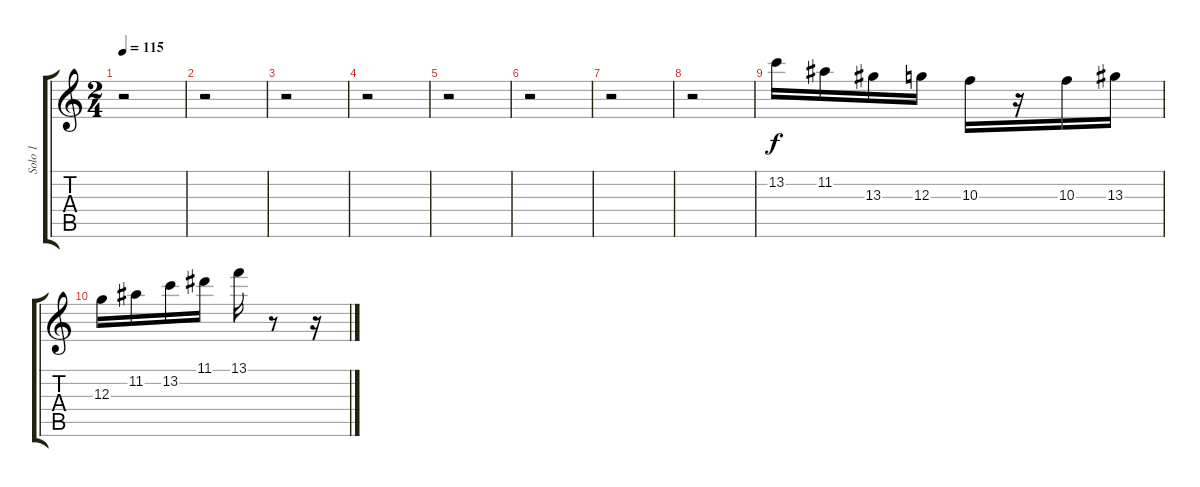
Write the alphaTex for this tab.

\track ("Solo 1" "Solo 1") {instrument electricguitarjazz}
\staff {score tabs}
\tuning (E4 B3 G3 D3 A2 E2) {hide}
\ts (2 4)
\tempo 115
\clef g2
\ks c
r.2{dy f} |
r.2 |
r.2 |
r.2 |
r.2 |
r.2 |
r.2 |
r.2 |
13.2.16 11.2.16 13.3.16 12.3.16 10.3.16 r.16 10.3.16 13.3.16 |
12.3.16 11.2.16 13.2.16 11.1.16 13.1.16 r.8 r.16
